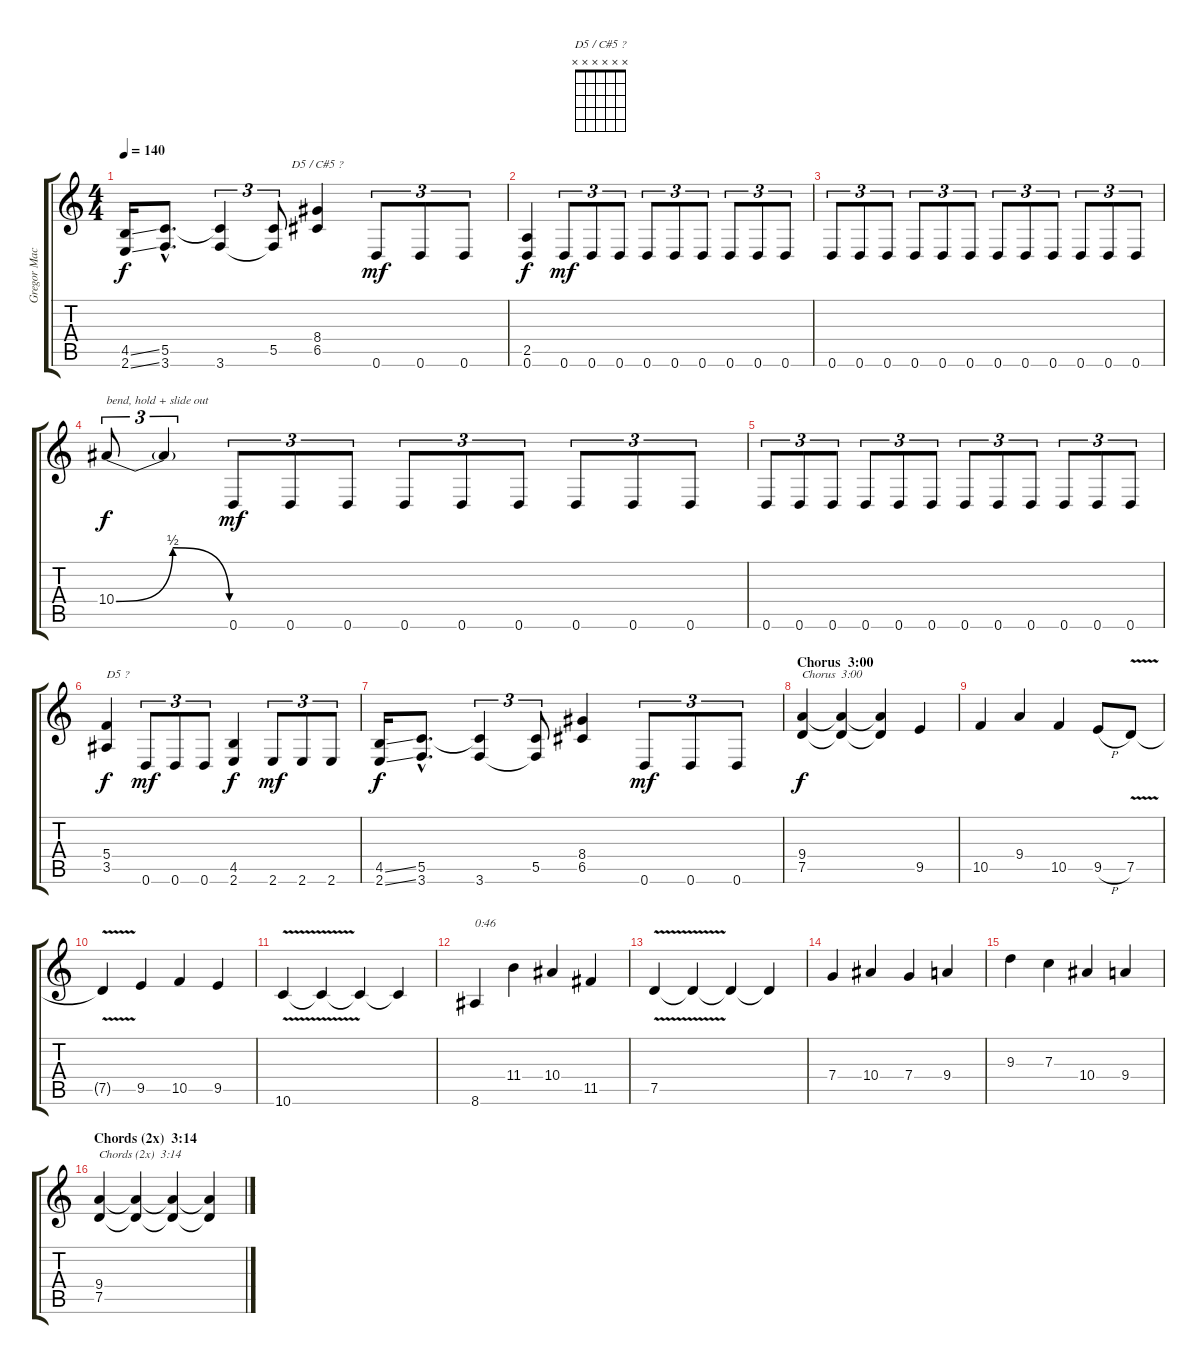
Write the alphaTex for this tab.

\track ("Gregor Mackintosh" "Gregor Mac") {instrument overdrivenguitar}
\staff {score tabs}
\tuning (D4 A3 F3 C3 G2 D2) {hide}
\chord ("D5 / C#5 ?" x x x x x x)
\ts (4 4)
\tempo 140
\clef g2
\ks c
(4.5{ss} 2.6{ss}).16{dy f} (5.5{hac} 3.6{hac}).8{d} (5.5{t} 3.6).4{tu (3 2)} (5.5 3.6{t}).8{tu (3 2)} (8.4 6.5).4{ch "D5 / C#5 ?"} 0.6.8{tu (3 2) dy mf} 0.6.8{tu (3 2)} 0.6.8{tu (3 2)} |
(2.5 0.6).4{dy f} 0.6.8{tu (3 2) dy mf} 0.6.8{tu (3 2)} 0.6.8{tu (3 2)} 0.6.8{tu (3 2)} 0.6.8{tu (3 2)} 0.6.8{tu (3 2)} 0.6.8{tu (3 2)} 0.6.8{tu (3 2)} 0.6.8{tu (3 2)} |
0.6.8{tu (3 2)} 0.6.8{tu (3 2)} 0.6.8{tu (3 2)} 0.6.8{tu (3 2)} 0.6.8{tu (3 2)} 0.6.8{tu (3 2)} 0.6.8{tu (3 2)} 0.6.8{tu (3 2)} 0.6.8{tu (3 2)} 0.6.8{tu (3 2)} 0.6.8{tu (3 2)} 0.6.8{tu (3 2)} |
10.4{be (bendrelease 0 0 30 2 30 2 60 0)}.8{tu (3 2) txt "bend, hold + slide out" dy f} 10.4{t}.4{tu (3 2)} 0.6.8{tu (3 2) dy mf} 0.6.8{tu (3 2)} 0.6.8{tu (3 2)} 0.6.8{tu (3 2)} 0.6.8{tu (3 2)} 0.6.8{tu (3 2)} 0.6.8{tu (3 2)} 0.6.8{tu (3 2)} 0.6.8{tu (3 2)} |
0.6.8{tu (3 2)} 0.6.8{tu (3 2)} 0.6.8{tu (3 2)} 0.6.8{tu (3 2)} 0.6.8{tu (3 2)} 0.6.8{tu (3 2)} 0.6.8{tu (3 2)} 0.6.8{tu (3 2)} 0.6.8{tu (3 2)} 0.6.8{tu (3 2)} 0.6.8{tu (3 2)} 0.6.8{tu (3 2)} |
(5.4 3.5).4{txt "D5 ?" dy f} 0.6.8{tu (3 2) dy mf} 0.6.8{tu (3 2)} 0.6.8{tu (3 2)} (4.5 2.6).4{dy f} 2.6.8{tu (3 2) dy mf} 2.6.8{tu (3 2)} 2.6.8{tu (3 2)} |
(4.5{ss} 2.6{ss}).16{dy f} (5.5{hac} 3.6{hac}).8{d} (5.5{t} 3.6).4{tu (3 2)} (5.5 3.6{t}).8{tu (3 2)} (8.4 6.5).4 0.6.8{tu (3 2) dy mf} 0.6.8{tu (3 2)} 0.6.8{tu (3 2)} |
\section ("" "Chorus  3:00")
(9.4 7.5).4{txt "Chorus  3:00" dy f} (9.4{t} 7.5{t}).4 (9.4{t} 7.5{t}).4 9.5.4 |
10.5.4 9.4.4 10.5.4 9.5{h}.8 7.5{v}.8 |
7.5{t}.4 9.5.4 10.5.4 9.5.4 |
10.6{v}.4 10.6{t}.4 10.6{t}.4 10.6{t}.4 |
8.6.4{txt "0:46"} 11.4.4 10.4.4 11.5.4 |
7.5{v}.4 7.5{t}.4 7.5{t}.4 7.5{t}.4 |
7.4.4 10.4.4 7.4.4 9.4.4 |
9.3.4 7.3.4 10.4.4 9.4.4 |
\section ("" "Chords (2x)  3:14")
(9.4 7.5).4{txt "Chords (2x)  3:14"} (9.4{t} 7.5{t}).4 (9.4{t} 7.5{t}).4 (9.4{t} 7.5{t}).4
